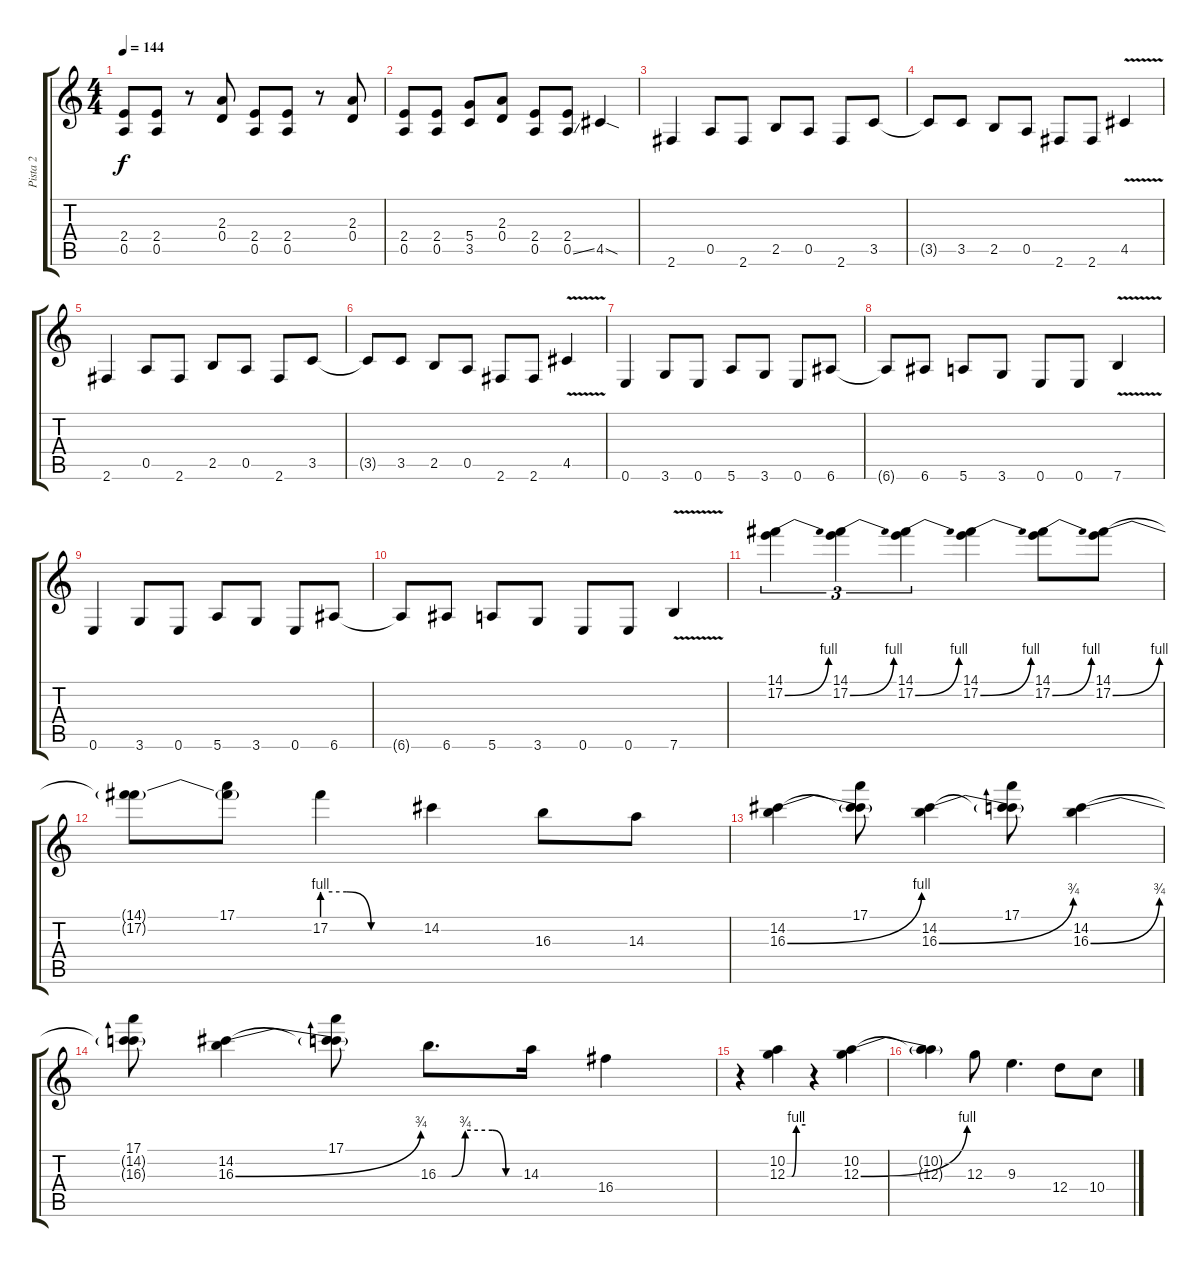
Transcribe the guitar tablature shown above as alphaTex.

\track ("Pista 2" "Pista 2") {instrument overdrivenguitar}
\staff {score tabs}
\tuning (E4 B3 G3 D3 A2 E2) {hide}
\ts (4 4)
\tempo 144
\clef g2
\ks c
(2.4 0.5).8{dy f} (2.4 0.5).8 r.8 (2.3 0.4).8 (2.4 0.5).8 (2.4 0.5).8 r.8 (2.3 0.4).8 |
(2.4 0.5).8 (2.4 0.5).8 (5.4 3.5).8 (2.3 0.4).8 (2.4 0.5).8 (2.4 0.5{ss}).8 4.5{sod}.4 |
2.6.4 0.5.8 2.6.8 2.5.8 0.5.8 2.6.8 3.5.8 |
3.5{t}.8 3.5.8 2.5.8 0.5.8 2.6.8 2.6.8 4.5{v}.4 |
2.6.4 0.5.8 2.6.8 2.5.8 0.5.8 2.6.8 3.5.8 |
3.5{t}.8 3.5.8 2.5.8 0.5.8 2.6.8 2.6.8 4.5{v}.4 |
0.6.4 3.6.8 0.6.8 5.6.8 3.6.8 0.6.8 6.6.8 |
6.6{t}.8 6.6.8 5.6.8 3.6.8 0.6.8 0.6.8 7.6{v}.4 |
0.6.4 3.6.8 0.6.8 5.6.8 3.6.8 0.6.8 6.6.8 |
6.6{t}.8 6.6.8 5.6.8 3.6.8 0.6.8 0.6.8 7.6{v}.4 |
(14.1 17.2{be (bend 0 0 60 4)}).4{tu (3 2)} (14.1 17.2{be (bend 0 0 60 4)}).4{tu (3 2)} (14.1 17.2{be (bend 0 0 60 4)}).4{tu (3 2)} (14.1 17.2{be (bend 0 0 60 4)}).4 (14.1 17.2{be (bend 0 0 60 4)}).8 (14.1 17.2{be (bend 0 0 60 4)}).8 |
(14.1{t} 17.2{t}).8 (17.1 17.2{t}).8 17.2{be (custom 0 4 15 4 30 0 60 0)}.4 14.2.4 16.3.8 14.3.8 |
(14.2 16.3{be (bend 0 0 60 4)}).4 (17.1 14.2{t} 16.3{t}).8 (14.2 16.3{be (bend 0 0 60 3)}).4 (17.1 14.2{t} 16.3{t}).8 (14.2 16.3{be (bend 0 0 60 3)}).4 |
(17.1 14.2{t} 16.3{t}).8 (14.2 16.3{be (bend 0 0 60 3)}).4 (17.1 14.2{t} 16.3{t}).8 16.3{be (custom 0 0 10 0 20 3 40 3 50 0 60 0)}.8{d} 14.3.16 16.4.4 |
r.4 (10.2 12.3{be (custom 0 0 15 0 30 4 60 4)}).4 r.4 (10.2 12.3{be (bend 0 0 60 4)}).4 |
(10.2{t} 12.3{t}).4 12.3.8 9.3.4{d} 12.4.8 10.4.8
